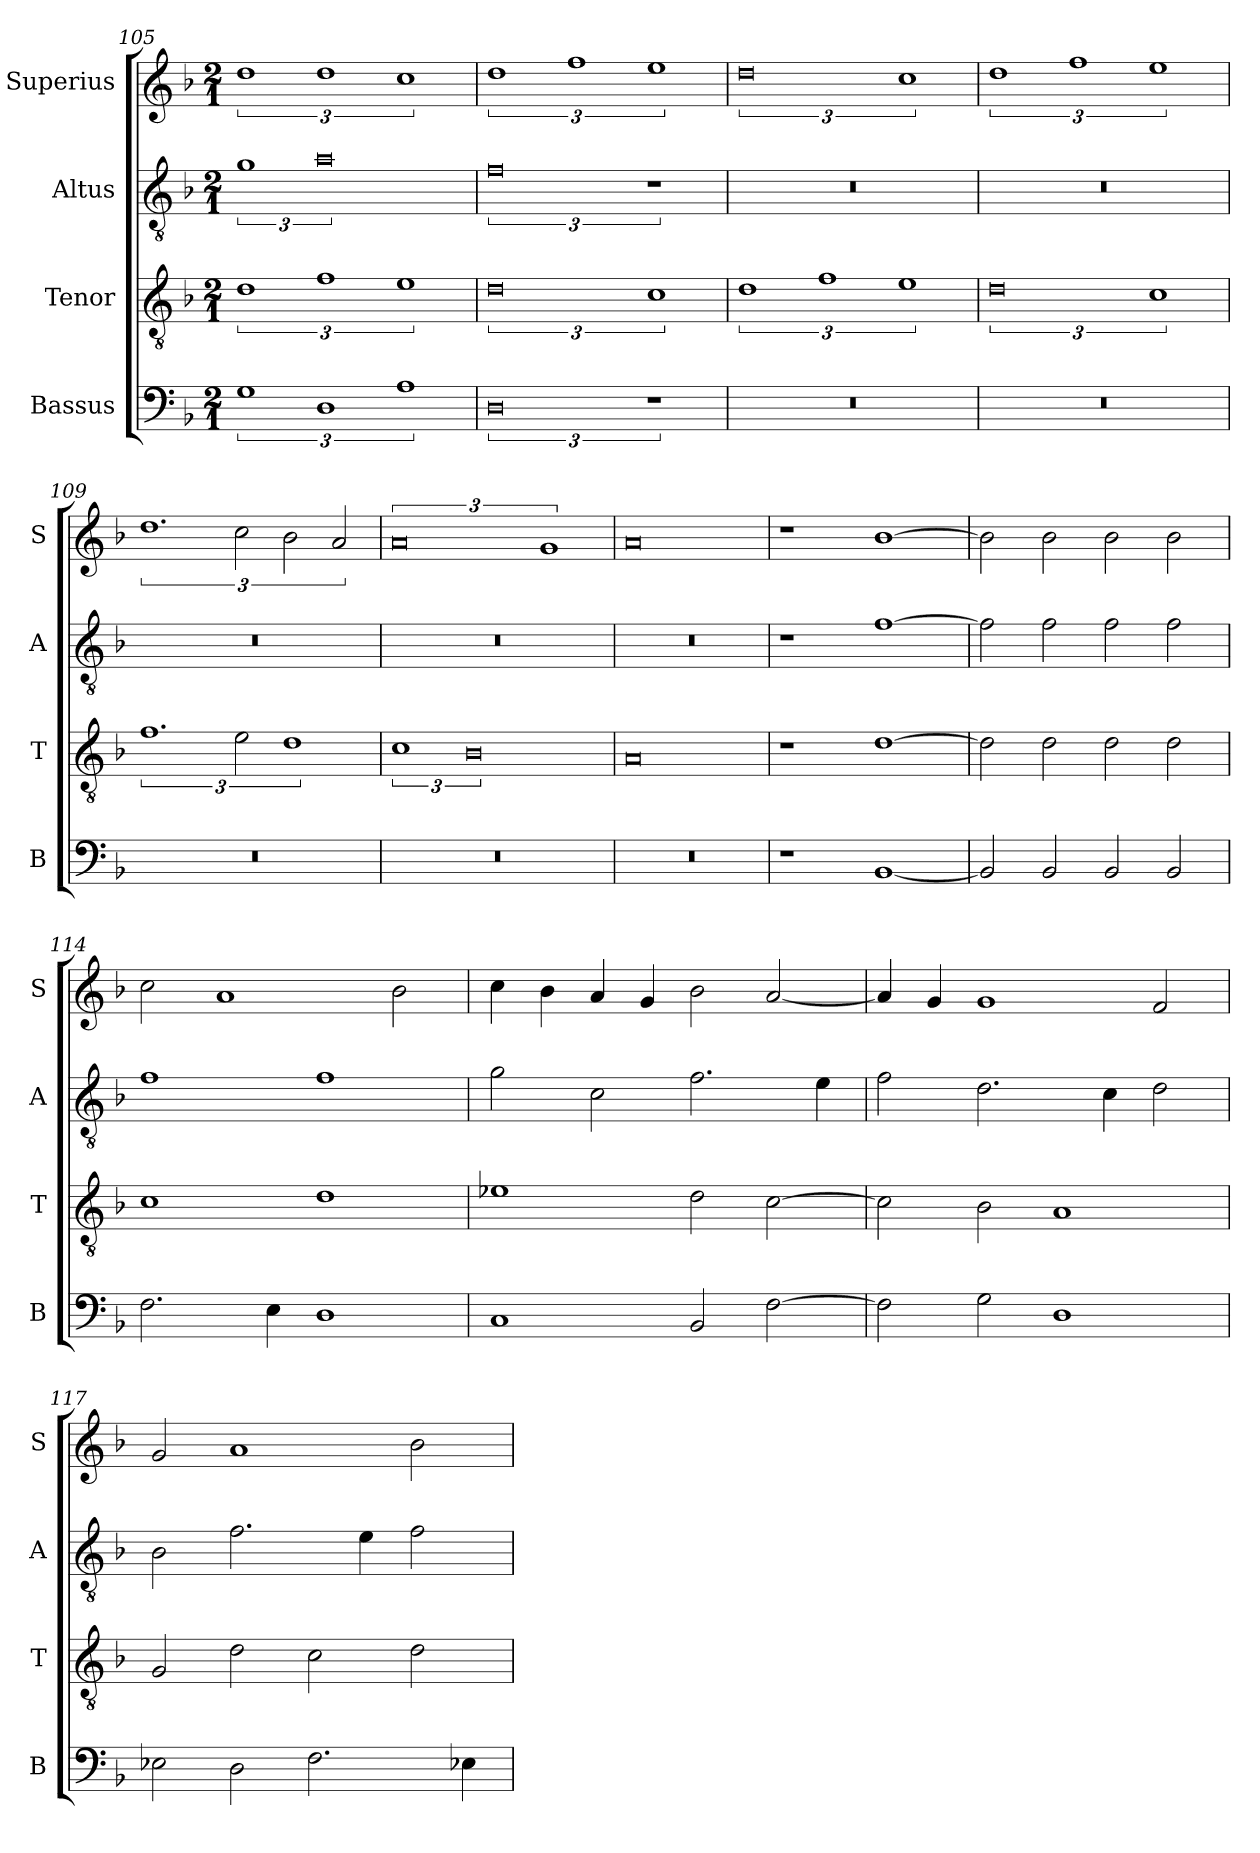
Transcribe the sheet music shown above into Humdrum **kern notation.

**kern	**kern	**kern	**kern
*part4	*part3	*part2	*part1
*staff4	*staff3	*staff2	*staff1
*I"Bassus	*I"Tenor	*I"Altus	*I"Superius
*I'B	*I'T	*I'A	*I'S
*clefF4	*clefGv2	*clefGv2	*clefG2
*k[b-]	*k[b-]	*k[b-]	*k[b-]
*M2/1	*M2/1	*M2/1	*M2/1
=105	=105	=105	=105
3%2G	3%2d	3%2g	3%2dd
3%2D	3%2f	3%4a	3%2dd
3%2A	3%2e	.	3%2cc
=106	=106	=106	=106
3%4D	3%4d	3%4f	3%2dd
.	.	.	3%2ff
3%2r	3%2c	3%2r	3%2ee
=107	=107	=107	=107
0r	3%2d	0r	3%4dd
.	3%2f	.	.
.	3%2e	.	3%2cc
=108	=108	=108	=108
0r	3%4d	0r	3%2dd
.	.	.	3%2ff
.	3%2c	.	3%2ee
=109	=109	=109	=109
0r	3%2.f	0r	3%2.dd
.	3e\	.	3cc\
.	3%2d	.	3b-\
.	.	.	3a/
=110	=110	=110	=110
0r	3%2c	0r	3%4a
.	3%4B-	.	.
.	.	.	3%2g
=111	=111	=111	=111
0r	0A	0r	0a
=112	=112	=112	=112
1r	1r	1r	1r
[1BB-	[1d	[1f	[1b-
=113	=113	=113	=113
2BB-/]	2d\]	2f\]	2b-\]
2BB-/	2d\	2f\	2b-\
2BB-/	2d\	2f\	2b-\
2BB-/	2d\	2f\	2b-\
=114	=114	=114	=114
2.F\	1c	1f	2cc\
.	.	.	1a
4E\	.	.	.
1D	1d	1f	.
.	.	.	2b-\
=115	=115	=115	=115
1C	1e-X	2g\	4cc\
.	.	.	4b-\
.	.	2c\	4a/
.	.	.	4g/
2BB-/	2d\	2.f\	2b-\
[2F\	[2c\	.	[2a/
.	.	4e\	.
=116	=116	=116	=116
2F\]	2c\]	2f\	4a/]
.	.	.	4g/
2G\	2B-\	2.d\	1g
1D	1A	.	.
.	.	4c\	.
.	.	2d\	2f/
=117	=117	=117	=117
2E-X\	2G/	2B-\	2g/
2D\	2d\	2.f\	1a
2.F\	2c\	.	.
.	.	4e\	.
.	2d\	2f\	2b-\
4E-X\	.	.	.
=	=	=	=
*-	*-	*-	*-
